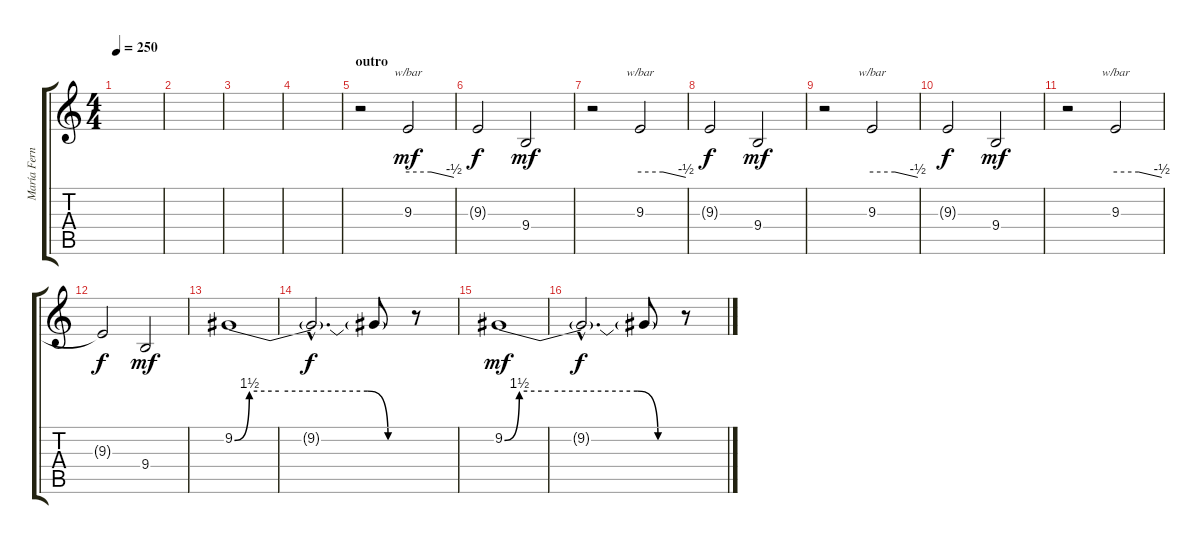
\track ("María Fernanda (voz)" "María Fern") {instrument lead3calliope}
\staff {score tabs}
\tuning (E4 B3 G3 D3 A2 E2) {hide}
\ts (4 4)
\tempo 250
\clef g2
\ks c
|
|
|
|
\section ("" "outro")
r.2{volume 11 balance 16} 9.3.2{tbe (custom default 0 0 30 0 60 -2) dy mf} |
9.3{t}.2{dy f} 9.4.2{dy mf} |
r.2 9.3.2{tbe (custom default 0 0 30 0 60 -2)} |
9.3{t}.2{dy f} 9.4.2{dy mf} |
r.2 9.3.2{tbe (custom default 0 0 30 0 60 -2)} |
9.3{t}.2{dy f} 9.4.2{dy mf} |
r.2 9.3.2{tbe (custom default 0 0 30 0 60 -2)} |
9.3{t}.2{dy f} 9.4.2{dy mf} |
9.2{be (custom 0 0 5 6 15 6 45 6 52 0 60 0)}.1 |
9.2{hac t}.2{d dy f} 9.2{t}.8 r.8 |
9.2{be (custom 0 0 5 6 15 6 45 6 52 0 60 0)}.1{dy mf} |
9.2{hac t}.2{d dy f} 9.2{t}.8 r.8
